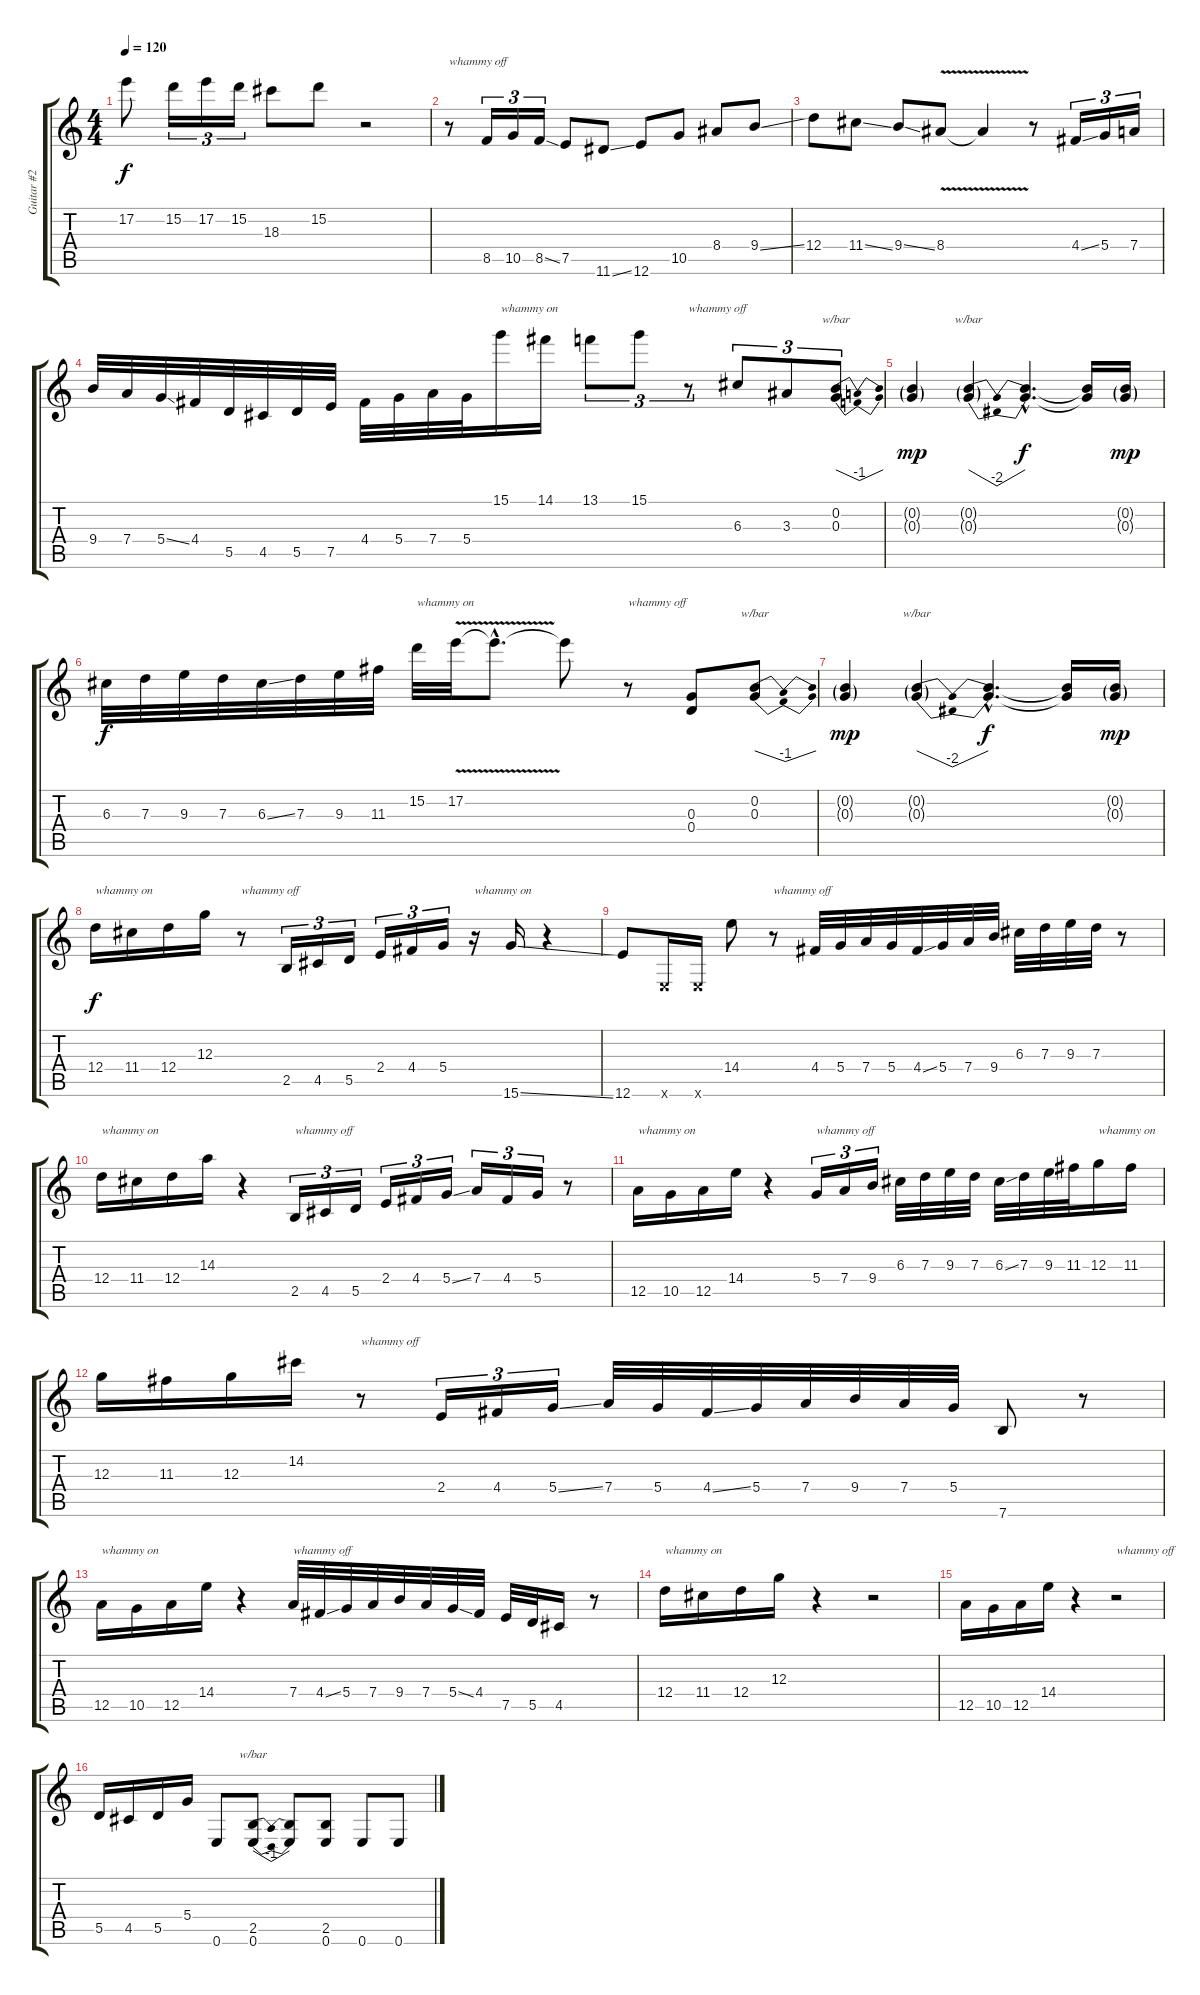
\track ("Guitar #2" "Guitar #2") {instrument distortionguitar}
\staff {score tabs}
\tuning (E4 B3 G3 D3 A2 E2) {hide}
\ts (4 4)
\tempo 120
\clef g2
\ks c
17.2.8{dy f} 15.2.16{tu (3 2)} 17.2.16{tu (3 2)} 15.2.16{tu (3 2)} 18.3.8 15.2.8 r.2 |
r.8{txt "whammy off"} 8.5.16{tu (3 2)} 10.5.16{tu (3 2)} 8.5{ss}.16{tu (3 2)} 7.5.8 11.6{ss}.8 12.6.8 10.5.8 8.4.8 9.4{ss}.8 |
12.4.8 11.4{ss}.8 9.4{ss}.8 8.4{v}.8 8.4{t}.4 r.8 4.4{ss}.16{tu (3 2)} 5.4.16{tu (3 2)} 7.4.16{tu (3 2)} |
9.4.32 7.4.32 5.4{ss}.32 4.4.32 5.5.32 4.5.32 5.5.32 7.5.32 4.4.32 5.4.32 7.4.32 5.4.32 15.1.16{txt "whammy on"} 14.1.16 13.1.8{tu (3 2)} 15.1.8{tu (3 2)} r.8{tu (3 2) txt "whammy off"} 6.3.8{tu (3 2)} 3.3.8{tu (3 2)} (0.2 0.3).8{tu (3 2) tbe (dip default 0 0 30 -4 60 0)} |
(0.2{g} 0.3{g}).4{dy mp} (0.2{g} 0.3{g}).4{tbe (dip default 0 0 30 -8 60 0)} (0.2{hac t} 0.3{hac t}).4{d dy f} (0.2{t} 0.3{t}).16 (0.2{g} 0.3{g}).16{dy mp} |
6.3.32{dy f} 7.3.32 9.3.32 7.3.32 6.3{ss}.32 7.3.32 9.3.32 11.3.32 15.2.32{txt "whammy on"} 17.2{v}.32 17.2{hac t}.8{d} 17.2{t}.8 r.8{txt "whammy off"} (0.3 0.4).8 (0.2 0.3).8{tbe (dip default 0 0 30 -4 60 0)} |
(0.2{g} 0.3{g}).4{dy mp} (0.2{g} 0.3{g}).4{tbe (dip default 0 0 30 -8 60 0)} (0.2{hac t} 0.3{hac t}).4{d dy f} (0.2{t} 0.3{t}).16 (0.2{g} 0.3{g}).16{dy mp} |
12.4.16{txt "whammy on" dy f} 11.4.16 12.4.16 12.3.16 r.8{txt "whammy off"} 2.5.16{tu (3 2)} 4.5.16{tu (3 2)} 5.5.16{tu (3 2)} 2.4.16{tu (3 2)} 4.4.16{tu (3 2)} 5.4.16{tu (3 2)} r.16{txt "whammy on"} 15.6{ss}.16 r.4 |
12.6.8 0.6{x}.16 0.6{x}.16 14.4.8 r.8{txt "whammy off"} 4.4.32 5.4.32 7.4.32 5.4.32 4.4{ss}.32 5.4.32 7.4.32 9.4.32 6.3.32 7.3.32 9.3.32 7.3.32 r.8 |
12.4.16{txt "whammy on"} 11.4.16 12.4.16 14.3.16 r.4 2.5.16{tu (3 2) txt "whammy off"} 4.5.16{tu (3 2)} 5.5.16{tu (3 2)} 2.4.16{tu (3 2)} 4.4.16{tu (3 2)} 5.4{ss}.16{tu (3 2)} 7.4.16{tu (3 2)} 4.4.16{tu (3 2)} 5.4.16{tu (3 2)} r.8 |
12.5.16{txt "whammy on"} 10.5.16 12.5.16 14.4.16 r.4 5.4.16{tu (3 2) txt "whammy off"} 7.4.16{tu (3 2)} 9.4.16{tu (3 2)} 6.3.32 7.3.32 9.3.32 7.3.32 6.3{ss}.32 7.3.32 9.3.32 11.3.32 12.3.16{txt "whammy on"} 11.3.16 |
12.3.16 11.3.16 12.3.16 14.2.16 r.8{txt "whammy off"} 2.4.16{tu (3 2)} 4.4.16{tu (3 2)} 5.4{ss}.16{tu (3 2)} 7.4.32 5.4.32 4.4{ss}.32 5.4.32 7.4.32 9.4.32 7.4.32 5.4.32 7.6.8 r.8 |
12.5.16{txt "whammy on"} 10.5.16 12.5.16 14.4.16 r.4 7.4.32{txt "whammy off"} 4.4{ss}.32 5.4.32 7.4.32 9.4.32 7.4.32 5.4{ss}.32 4.4.32 7.5.32 5.5.32 4.5.16 r.8 |
12.4.16{txt "whammy on"} 11.4.16 12.4.16 12.3.16 r.4 r.2 |
12.5.16 10.5.16 12.5.16 14.4.16 r.4 r.2{txt "whammy off"} |
5.5.16 4.5.16 5.5.16 5.4.16 0.6.8 (2.5 0.6).8{tbe (dip default 0 0 30 -4 60 0)} (2.5{t} 0.6{t}).8 (2.5 0.6).8 0.6.8 0.6.8
